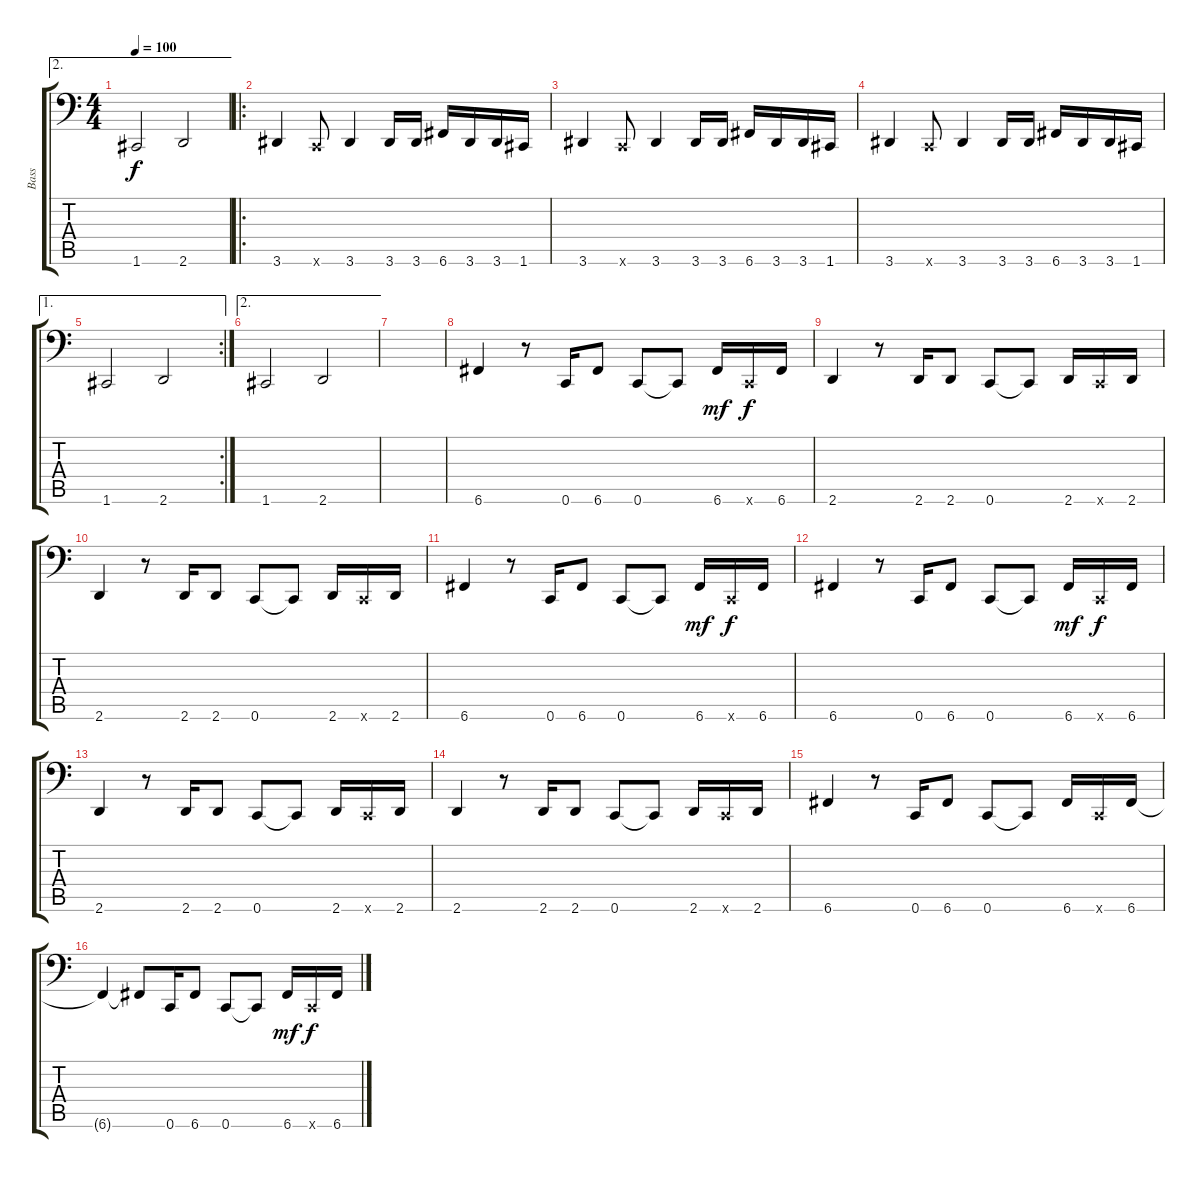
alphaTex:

\track ("Bass" "Bass") {instrument electricbasspick}
\staff {score tabs}
\tuning (D3 A2 F2 C2 G1 C1) {hide}
\ae 2
\ts (4 4)
\tempo 100
\clef f4
\ks c
1.6.2{dy f} 2.6.2 |
\ro
3.6.4 0.6{x}.8 3.6.4 3.6.16 3.6.16 6.6.16 3.6.16 3.6.16 1.6.16 |
3.6.4 0.6{x}.8 3.6.4 3.6.16 3.6.16 6.6.16 3.6.16 3.6.16 1.6.16 |
3.6.4 0.6{x}.8 3.6.4 3.6.16 3.6.16 6.6.16 3.6.16 3.6.16 1.6.16 |
\ae 1
\rc 2
1.6.2 2.6.2 |
\ae 2
1.6.2 2.6.2 |
|
6.6.4 r.8 0.6.16 6.6.8 0.6.8 0.6{t}.8 6.6.16{dy mf} 0.6{x}.16{dy f} 6.6.16 |
2.6.4 r.8 2.6.16 2.6.8 0.6.8 0.6{t}.8 2.6.16 0.6{x}.16 2.6.16 |
2.6.4 r.8 2.6.16 2.6.8 0.6.8 0.6{t}.8 2.6.16 0.6{x}.16 2.6.16 |
6.6.4 r.8 0.6.16 6.6.8 0.6.8 0.6{t}.8 6.6.16{dy mf} 0.6{x}.16{dy f} 6.6.16 |
6.6.4 r.8 0.6.16 6.6.8 0.6.8 0.6{t}.8 6.6.16{dy mf} 0.6{x}.16{dy f} 6.6.16 |
2.6.4 r.8 2.6.16 2.6.8 0.6.8 0.6{t}.8 2.6.16 0.6{x}.16 2.6.16 |
2.6.4 r.8 2.6.16 2.6.8 0.6.8 0.6{t}.8 2.6.16 0.6{x}.16 2.6.16 |
6.6.4 r.8 0.6.16 6.6.8 0.6.8 0.6{t}.8 6.6.16 0.6{x}.16 6.6.16 |
6.6{t}.4 6.6{t}.8 0.6.16 6.6.8 0.6.8 0.6{t}.8 6.6.16{dy mf} 0.6{x}.16{dy f} 6.6.16
